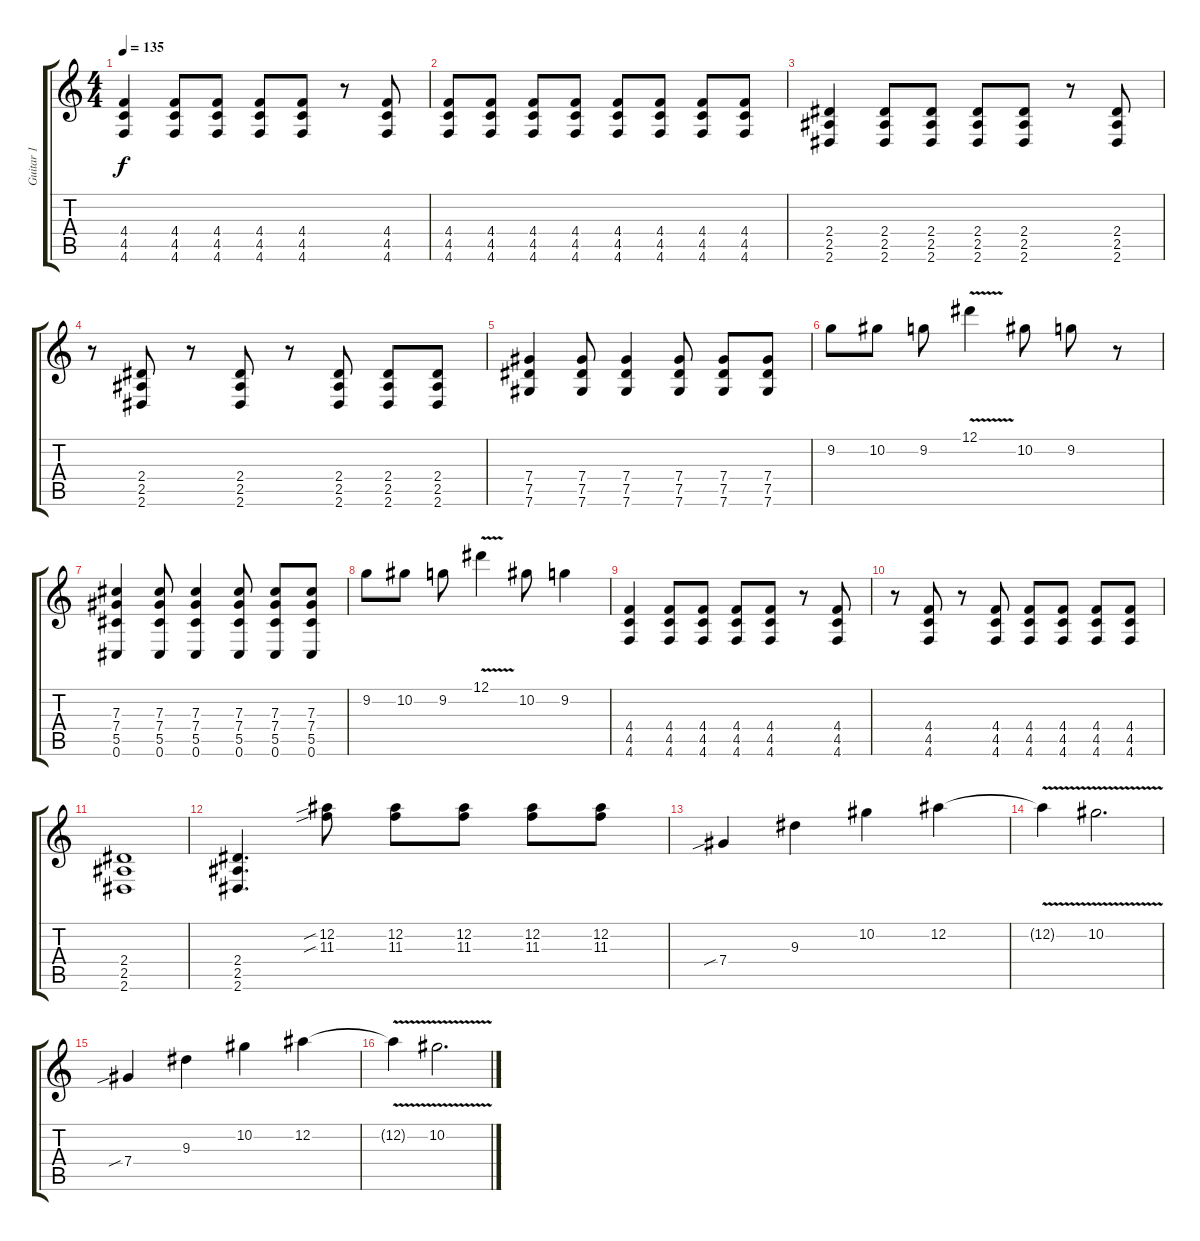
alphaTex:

\track ("Guitar 1" "Guitar 1") {instrument overdrivenguitar}
\staff {score tabs}
\tuning (Eb4 Bb3 Gb3 Db3 Ab2 Db2) {hide}
\ts (4 4)
\tempo 135
\clef g2
\ks c
(4.4 4.5 4.6).4{dy f} (4.4 4.5 4.6).8 (4.4 4.5 4.6).8 (4.4 4.5 4.6).8 (4.4 4.5 4.6).8 r.8 (4.4 4.5 4.6).8 |
(4.4 4.5 4.6).8 (4.4 4.5 4.6).8 (4.4 4.5 4.6).8 (4.4 4.5 4.6).8 (4.4 4.5 4.6).8 (4.4 4.5 4.6).8 (4.4 4.5 4.6).8 (4.4 4.5 4.6).8 |
(2.4 2.5 2.6).4 (2.4 2.5 2.6).8 (2.4 2.5 2.6).8 (2.4 2.5 2.6).8 (2.4 2.5 2.6).8 r.8 (2.4 2.5 2.6).8 |
r.8 (2.4 2.5 2.6).8 r.8 (2.4 2.5 2.6).8 r.8 (2.4 2.5 2.6).8 (2.4 2.5 2.6).8 (2.4 2.5 2.6).8 |
(7.4 7.5 7.6).4 (7.4 7.5 7.6).8 (7.4 7.5 7.6).4 (7.4 7.5 7.6).8 (7.4 7.5 7.6).8 (7.4 7.5 7.6).8 |
9.2.8 10.2.8 9.2.8 12.1{v}.4 10.2.8 9.2.8 r.8 |
(7.3 7.4 5.5 0.6).4 (7.3 7.4 5.5 0.6).8 (7.3 7.4 5.5 0.6).4 (7.3 7.4 5.5 0.6).8 (7.3 7.4 5.5 0.6).8 (7.3 7.4 5.5 0.6).8 |
9.2.8 10.2.8 9.2.8 12.1{v}.4 10.2.8 9.2.4 |
(4.4 4.5 4.6).4 (4.4 4.5 4.6).8 (4.4 4.5 4.6).8 (4.4 4.5 4.6).8 (4.4 4.5 4.6).8 r.8 (4.4 4.5 4.6).8 |
r.8 (4.4 4.5 4.6).8 r.8 (4.4 4.5 4.6).8 (4.4 4.5 4.6).8 (4.4 4.5 4.6).8 (4.4 4.5 4.6).8 (4.4 4.5 4.6).8 |
(2.4 2.5 2.6).1 |
(2.4 2.5 2.6).4{d} (12.2{sib} 11.3{sib}).8 (12.2 11.3).8 (12.2 11.3).8 (12.2 11.3).8 (12.2 11.3).8 |
7.4{sib}.4 9.3.4 10.2.4 12.2.4 |
12.2{v t}.4 10.2{v}.2{d} |
7.4{sib}.4 9.3.4 10.2.4 12.2.4 |
12.2{v t}.4 10.2{v}.2{d}
